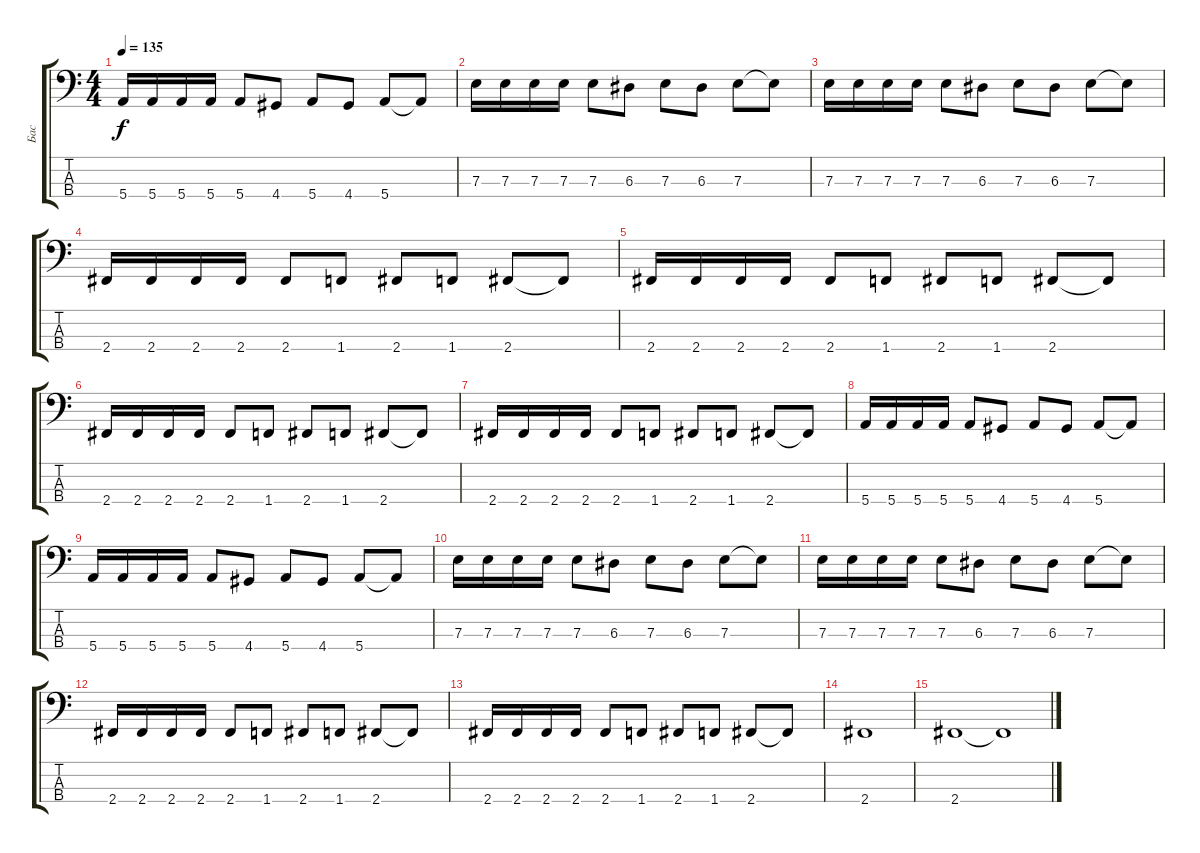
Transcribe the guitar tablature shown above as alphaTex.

\track ("Бас" "Бас") {instrument electricbassfinger}
\staff {score tabs}
\tuning (G2 D2 A1 E1) {hide}
\ts (4 4)
\tempo 135
\clef f4
\ks c
5.4.16{dy f} 5.4.16 5.4.16 5.4.16 5.4.8 4.4.8 5.4.8 4.4.8 5.4.8 5.4{t}.8 |
7.3.16 7.3.16 7.3.16 7.3.16 7.3.8 6.3.8 7.3.8 6.3.8 7.3.8 7.3{t}.8 |
7.3.16 7.3.16 7.3.16 7.3.16 7.3.8 6.3.8 7.3.8 6.3.8 7.3.8 7.3{t}.8 |
2.4.16 2.4.16 2.4.16 2.4.16 2.4.8 1.4.8 2.4.8 1.4.8 2.4.8 2.4{t}.8 |
2.4.16 2.4.16 2.4.16 2.4.16 2.4.8 1.4.8 2.4.8 1.4.8 2.4.8 2.4{t}.8 |
2.4.16 2.4.16 2.4.16 2.4.16 2.4.8 1.4.8 2.4.8 1.4.8 2.4.8 2.4{t}.8 |
2.4.16 2.4.16 2.4.16 2.4.16 2.4.8 1.4.8 2.4.8 1.4.8 2.4.8 2.4{t}.8 |
5.4.16 5.4.16 5.4.16 5.4.16 5.4.8 4.4.8 5.4.8 4.4.8 5.4.8 5.4{t}.8 |
5.4.16 5.4.16 5.4.16 5.4.16 5.4.8 4.4.8 5.4.8 4.4.8 5.4.8 5.4{t}.8 |
7.3.16 7.3.16 7.3.16 7.3.16 7.3.8 6.3.8 7.3.8 6.3.8 7.3.8 7.3{t}.8 |
7.3.16 7.3.16 7.3.16 7.3.16 7.3.8 6.3.8 7.3.8 6.3.8 7.3.8 7.3{t}.8 |
2.4.16 2.4.16 2.4.16 2.4.16 2.4.8 1.4.8 2.4.8 1.4.8 2.4.8 2.4{t}.8 |
2.4.16 2.4.16 2.4.16 2.4.16 2.4.8 1.4.8 2.4.8 1.4.8 2.4.8 2.4{t}.8 |
2.4.1 |
2.4.1 2.4{t}.1
